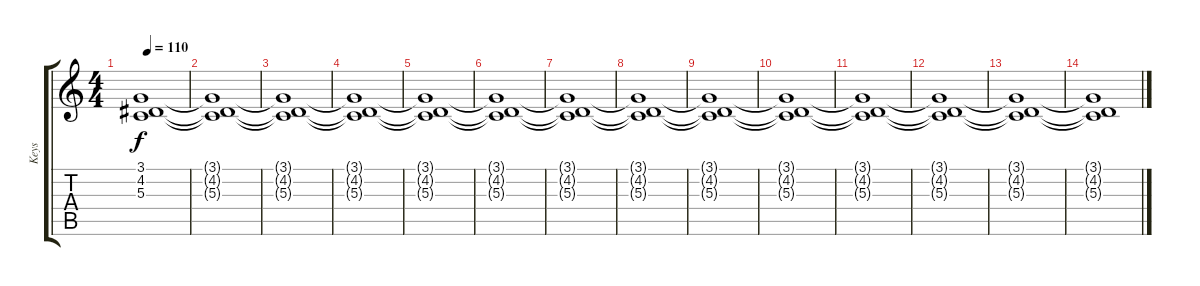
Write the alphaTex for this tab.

\track ("Keys" "Keys") {instrument synthstrings2}
\staff {score tabs}
\tuning (E4 B3 G3 D3 A2 E2) {hide}
\ts (4 4)
\tempo 110
\clef g2
\ks c
(3.1{t} 4.2{t} 5.3{t}).1{dy f} |
(3.1{t} 4.2{t} 5.3{t}).1 |
(3.1{t} 4.2{t} 5.3{t}).1 |
(3.1{t} 4.2{t} 5.3{t}).1 |
(3.1{t} 4.2{t} 5.3{t}).1 |
(3.1{t} 4.2{t} 5.3{t}).1 |
(3.1{t} 4.2{t} 5.3{t}).1 |
(3.1{t} 4.2{t} 5.3{t}).1 |
(3.1{t} 4.2{t} 5.3{t}).1 |
(3.1{t} 4.2{t} 5.3{t}).1 |
(3.1{t} 4.2{t} 5.3{t}).1 |
(3.1{t} 4.2{t} 5.3{t}).1 |
(3.1{t} 4.2{t} 5.3{t}).1 |
(3.1{t} 4.2{t} 5.3{t}).1
